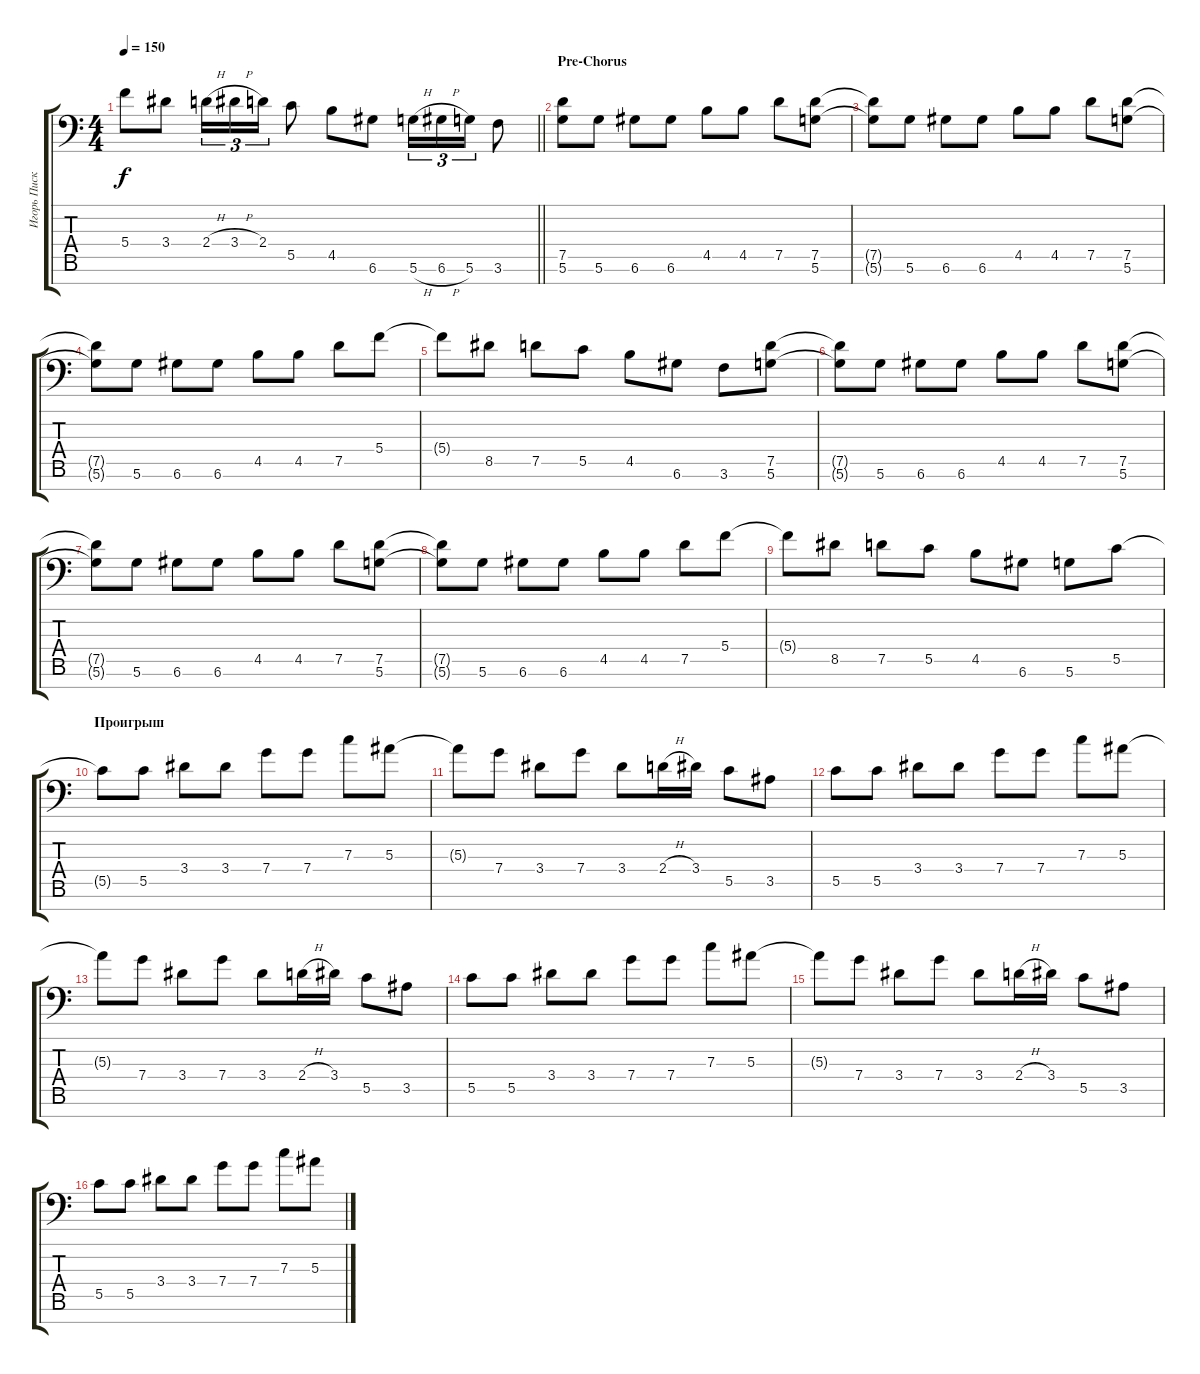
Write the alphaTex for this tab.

\track ("Игорь Пискарёв" "Игорь Писк") {instrument overdrivenguitar}
\staff {score tabs}
\tuning (D4 A3 F3 C3 G2 D2 A1) {hide}
\ts (4 4)
\tempo 150
\clef f4
\barLineRight lightlight
\ks c
5.4{t}.8{dy f} 3.4.8 2.4{h}.16{tu (3 2)} 3.4{h}.16{tu (3 2)} 2.4.16{tu (3 2)} 5.5.8 4.5.8 6.6.8 5.6{h}.16{tu (3 2)} 6.6{h}.16{tu (3 2)} 5.6.16{tu (3 2)} 3.6.8 |
\section ("" "Pre-Chorus")
(7.5 5.6).8 5.6.8 6.6.8 6.6.8 4.5.8 4.5.8 7.5.8 (7.5 5.6).8 |
(7.5{t} 5.6{t}).8 5.6.8 6.6.8 6.6.8 4.5.8 4.5.8 7.5.8 (7.5 5.6).8 |
(7.5{t} 5.6{t}).8 5.6.8 6.6.8 6.6.8 4.5.8 4.5.8 7.5.8 5.4.8 |
5.4{t}.8 8.5.8 7.5.8 5.5.8 4.5.8 6.6.8 3.6.8 (7.5 5.6).8 |
(7.5{t} 5.6{t}).8 5.6.8 6.6.8 6.6.8 4.5.8 4.5.8 7.5.8 (7.5 5.6).8 |
(7.5{t} 5.6{t}).8 5.6.8 6.6.8 6.6.8 4.5.8 4.5.8 7.5.8 (7.5 5.6).8 |
(7.5{t} 5.6{t}).8 5.6.8 6.6.8 6.6.8 4.5.8 4.5.8 7.5.8 5.4.8 |
5.4{t}.8 8.5.8 7.5.8 5.5.8 4.5.8 6.6.8 5.6.8 5.5.8 |
\section ("" "Проигрыш")
5.5{t}.8 5.5.8 3.4.8 3.4.8 7.4.8 7.4.8 7.3.8 5.3.8 |
5.3{t}.8 7.4.8 3.4.8 7.4.8 3.4.8 2.4{h}.16 3.4.16 5.5.8 3.5.8 |
5.5.8 5.5.8 3.4.8 3.4.8 7.4.8 7.4.8 7.3.8 5.3.8 |
5.3{t}.8 7.4.8 3.4.8 7.4.8 3.4.8 2.4{h}.16 3.4.16 5.5.8 3.5.8 |
5.5.8 5.5.8 3.4.8 3.4.8 7.4.8 7.4.8 7.3.8 5.3.8 |
5.3{t}.8 7.4.8 3.4.8 7.4.8 3.4.8 2.4{h}.16 3.4.16 5.5.8 3.5.8 |
5.5.8 5.5.8 3.4.8 3.4.8 7.4.8 7.4.8 7.3.8 5.3.8
